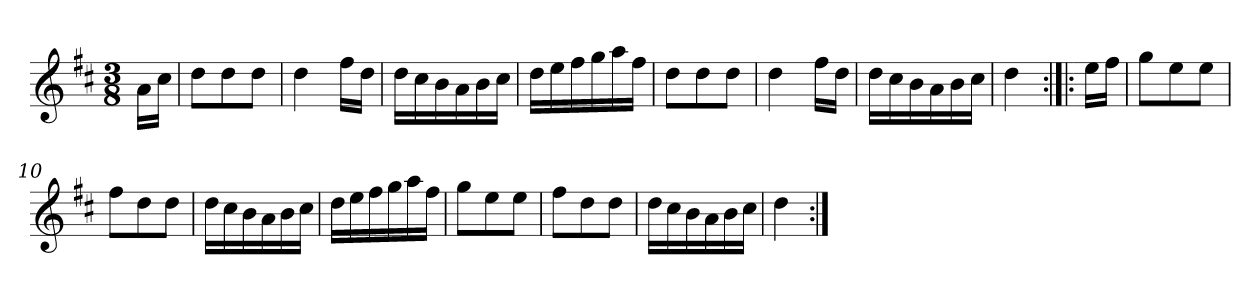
**kern
*part1
*staff1
*clefG2
*k[f#c#]
*D:
*M3/8
*MM120
=
16a\LL
16cc#\JJ
=1
8dd\L
8dd\
8dd\J
=2
4dd
16ff#\LL
16dd\JJ
=3
16dd\LL
16cc#\
16b\
16a\
16b\
16cc#\JJ
=4
16dd\LL
16ee\
16ff#\
16gg\
16aa\
16ff#\JJ
=5
8dd\L
8dd\
8dd\J
=6
4dd
16ff#\LL
16dd\JJ
=7
16dd\LL
16cc#\
16b\
16a\
16b\
16cc#\JJ
=8
4dd
=:|!|:
16ee\LL
16ff#\JJ
=9
8gg\L
8ee\
8ee\J
=10
8ff#\L
8dd\
8dd\J
=11
16dd\LL
16cc#\
16b\
16a\
16b\
16cc#\JJ
=12
16dd\LL
16ee\
16ff#\
16gg\
16aa\
16ff#\JJ
=13
8gg\L
8ee\
8ee\J
=14
8ff#\L
8dd\
8dd\J
=15
16dd\LL
16cc#\
16b\
16a\
16b\
16cc#\JJ
=16
4dd
=:|!
*-
